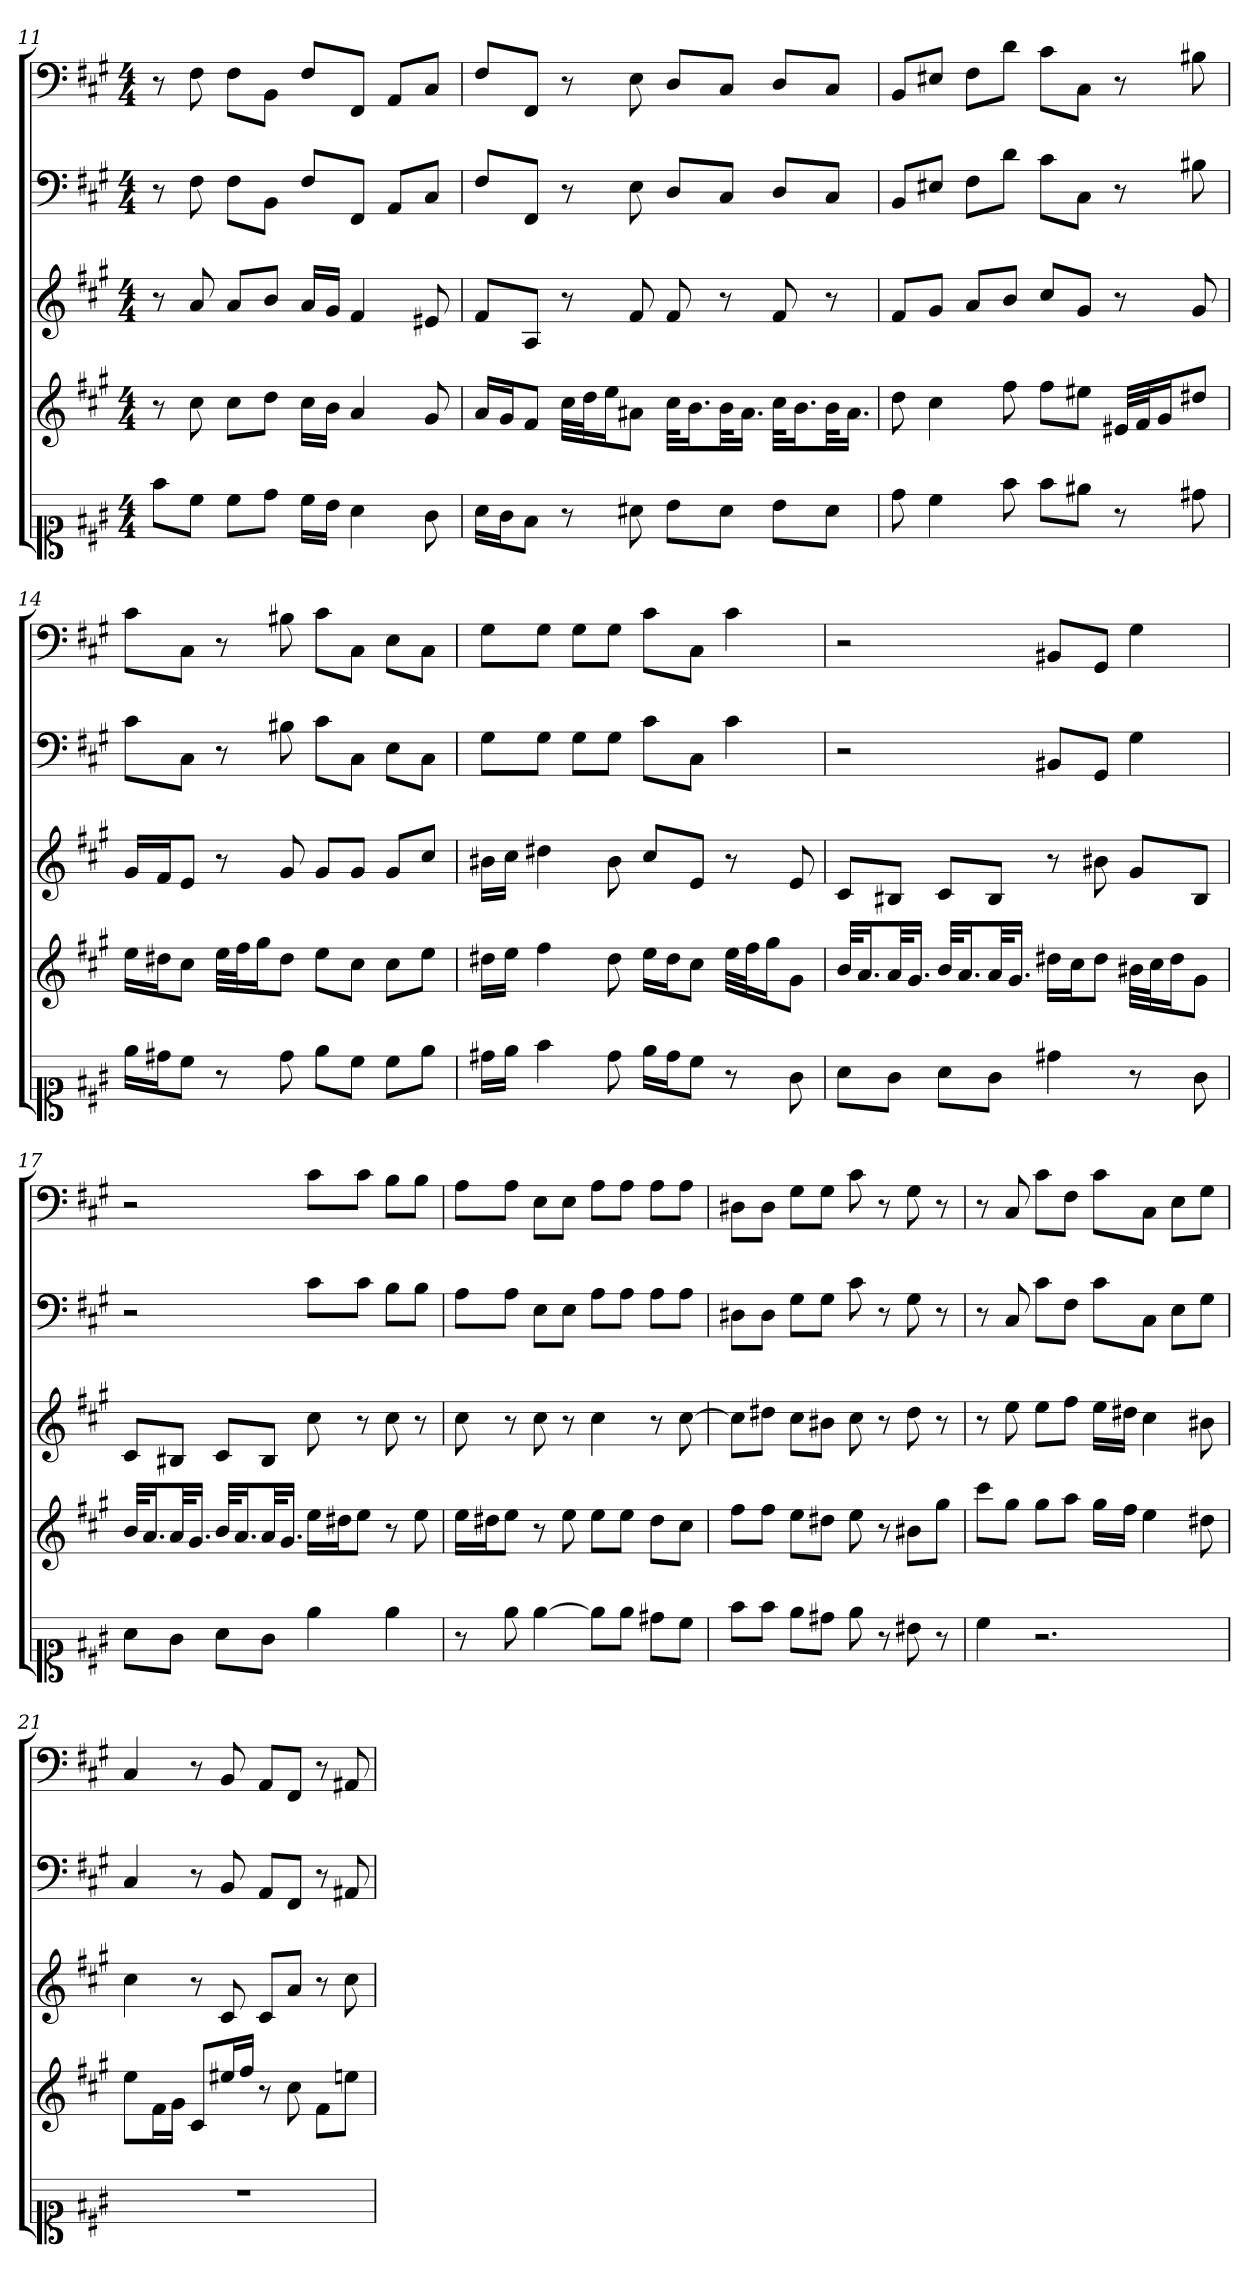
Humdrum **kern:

**kern	**kern	**kern	**kern	**kern
*part5	*part4	*part3	*part2	*part1
*staff5	*staff4	*staff3	*staff2	*staff1
*clefC1	*	*	*clefF4	*clefF4
*k[f#c#g#]	*k[f#c#g#]	*k[f#c#g#]	*k[f#c#g#]	*k[f#c#g#]
*f#:	*f#:	*f#:	*f#:	*f#:
*M4/4	*M4/4	*M4/4	*M4/4	*M4/4
=11	=11	=11	=11	=11
8ff#\L	8r	8r	8r	8r
8cc#\J	8cc#	8a	8F#	8F#
8cc#\L	8cc#L	8aL	8F#\L	8F#\L
8dd\J	8ddJ	8bJ	8BB\J	8BB\J
16cc#\LL	16cc#LL	16aLL	8F#/L	8F#/L
16b\JJ	16bJJ	16g#JJ	.	.
4a	4a	4f#	8FF#/J	8FF#/J
.	.	.	8AA/L	8AA/L
8g#	8g#	8e#X	8C#/J	8C#/J
=12	=12	=12	=12	=12
16a\LL	16aLL	8f#L	8F#/L	8F#/L
16g#\J	16g#J	.	.	.
8f#\J	8f#J	8AJ	8FF#/J	8FF#/J
8r	32cc#LLL	8r	8r	8r
.	32ddJ	.	.	.
.	16eeJ	.	.	.
8a#X	8a#XJ	8f#	8E	8E
8b\L	32cc#KLL	8f#	8D/L	8D/L
.	16.bJ	.	.	.
8a#\J	32bKL	8r	8C#/J	8C#/J
.	16.a#JJ	.	.	.
8b\L	32cc#KLL	8f#	8D/L	8D/L
.	16.bJ	.	.	.
8a#\J	32bKL	8r	8C#/J	8C#/J
.	16.a#JJ	.	.	.
=13	=13	=13	=13	=13
8dd	8dd	8f#L	8BB/L	8BB/L
4cc#	4cc#	8g#J	8E#X/J	8E#X/J
.	.	8aL	8F#\L	8F#\L
8ff#	8ff#	8bJ	8d\J	8d\J
8ff#\L	8ff#L	8cc#L	8c#\L	8c#\L
8ee#X\J	8ee#XJ	8g#J	8C#\J	8C#\J
8r	32e#XLLL	8r	8r	8r
.	32f#J	.	.	.
.	16g#J	.	.	.
8dd#X	8dd#XJ	8g#	8B#X	8B#X
=14	=14	=14	=14	=14
16ee\LL	16eeLL	16g#LL	8c#\L	8c#\L
16dd#X\J	16dd#XJ	16f#J	.	.
8cc#\J	8cc#J	8eJ	8C#\J	8C#\J
8r	32eeLLL	8r	8r	8r
.	32ff#J	.	.	.
.	16gg#J	.	.	.
8dd#	8dd#J	8g#	8B#X	8B#X
8ee\L	8eeL	8g#L	8c#\L	8c#\L
8cc#\J	8cc#J	8g#J	8C#\J	8C#\J
8cc#\L	8cc#L	8g#L	8E\L	8E\L
8ee\J	8eeJ	8cc#J	8C#\J	8C#\J
=15	=15	=15	=15	=15
16dd#X\LL	16dd#XLL	16b#XLL	8G#\L	8G#\L
16ee\JJ	16eeJJ	16cc#JJ	.	.
4ff#	4ff#	4dd#X	8G#\J	8G#\J
.	.	.	8G#\L	8G#\L
8dd#	8dd#	8b#	8G#\J	8G#\J
16ee\LL	16eeLL	8cc#L	8c#\L	8c#\L
16dd#\J	16dd#J	.	.	.
8cc#\J	8cc#J	8eJ	8C#\J	8C#\J
8r	32eeLLL	8r	4c#	4c#
.	32ff#J	.	.	.
.	16gg#J	.	.	.
8g#	8g#J	8e	.	.
=16	=16	=16	=16	=16
8a\L	32bKLL	8c#L	2r	2r
.	16.aJ	.	.	.
8g#\J	32aKL	8B#XJ	.	.
.	16.g#JJ	.	.	.
8a\L	32bKLL	8c#L	.	.
.	16.aJ	.	.	.
8g#\J	32aKL	8B#J	.	.
.	16.g#JJ	.	.	.
4dd#X	16dd#XLL	8r	8BB#X/L	8BB#X/L
.	16cc#J	.	.	.
.	8dd#J	8b#X	8GG#/J	8GG#/J
8r	32b#XLLL	8g#L	4G#	4G#
.	32cc#J	.	.	.
.	16dd#J	.	.	.
8g#	8g#J	8B#J	.	.
=17	=17	=17	=17	=17
8a\L	32bKLL	8c#L	2r	2r
.	16.aJ	.	.	.
8g#\J	32aKL	8B#XJ	.	.
.	16.g#JJ	.	.	.
8a\L	32bKLL	8c#L	.	.
.	16.aJ	.	.	.
8g#\J	32aKL	8B#J	.	.
.	16.g#JJ	.	.	.
4ee	16eeLL	8cc#	8c#\L	8c#\L
.	16dd#XJ	.	.	.
.	8eeJ	8r	8c#\J	8c#\J
4ee	8r	8cc#	8B\L	8B\L
.	8ee	8r	8B\J	8B\J
=18	=18	=18	=18	=18
8r	16eeLL	8cc#	8A\L	8A\L
.	16dd#XJ	.	.	.
8ee	8eeJ	8r	8A\J	8A\J
[4ee	8r	8cc#	8E\L	8E\L
.	8ee	8r	8E\J	8E\J
8ee\L]	8eeL	4cc#	8A\L	8A\L
8ee\J	8eeJ	.	8A\J	8A\J
8dd#X\L	8dd#L	8r	8A\L	8A\L
8cc#\J	8cc#J	[8cc#	8A\J	8A\J
=19	=19	=19	=19	=19
8ff#\L	8ff#L	8cc#L]	8D#X\L	8D#X\L
8ff#\J	8ff#J	8dd#XJ	8D#\J	8D#\J
8ee\L	8eeL	8cc#L	8G#\L	8G#\L
8dd#X\J	8dd#XJ	8b#XJ	8G#\J	8G#\J
8ee	8ee	8cc#	8c#	8c#
8r	8r	8r	8r	8r
8b#X	8b#XL	8dd#	8G#	8G#
8r	8gg#J	8r	8r	8r
=20	=20	=20	=20	=20
4cc#	8ccc#L	8r	8r	8r
.	8gg#J	8ee	8C#	8C#
2.r	8gg#L	8eeL	8c#\L	8c#\L
.	8aaJ	8ff#J	8F#\J	8F#\J
.	16gg#LL	16eeLL	8c#\L	8c#\L
.	16ff#JJ	16dd#XJJ	.	.
.	4ee	4cc#	8C#\J	8C#\J
.	.	.	8E\L	8E\L
.	8dd#X	8b#X	8G#\J	8G#\J
=21	=21	=21	=21	=21
1r	8eeL	4cc#	4C#	4C#
.	16f#L	.	.	.
.	16g#JJ	.	.	.
.	8c#L	8r	8r	8r
.	16ee#XL	8c#	8BB	8BB
.	16ff#JJ	.	.	.
.	8r	8c#L	8AA/L	8AA/L
.	8cc#	8aJ	8FF#/J	8FF#/J
.	8f#L	8r	8r	8r
.	8eenJ	8cc#	8AA#X	8AA#X
=	=	=	=	=
*-	*-	*-	*-	*-
